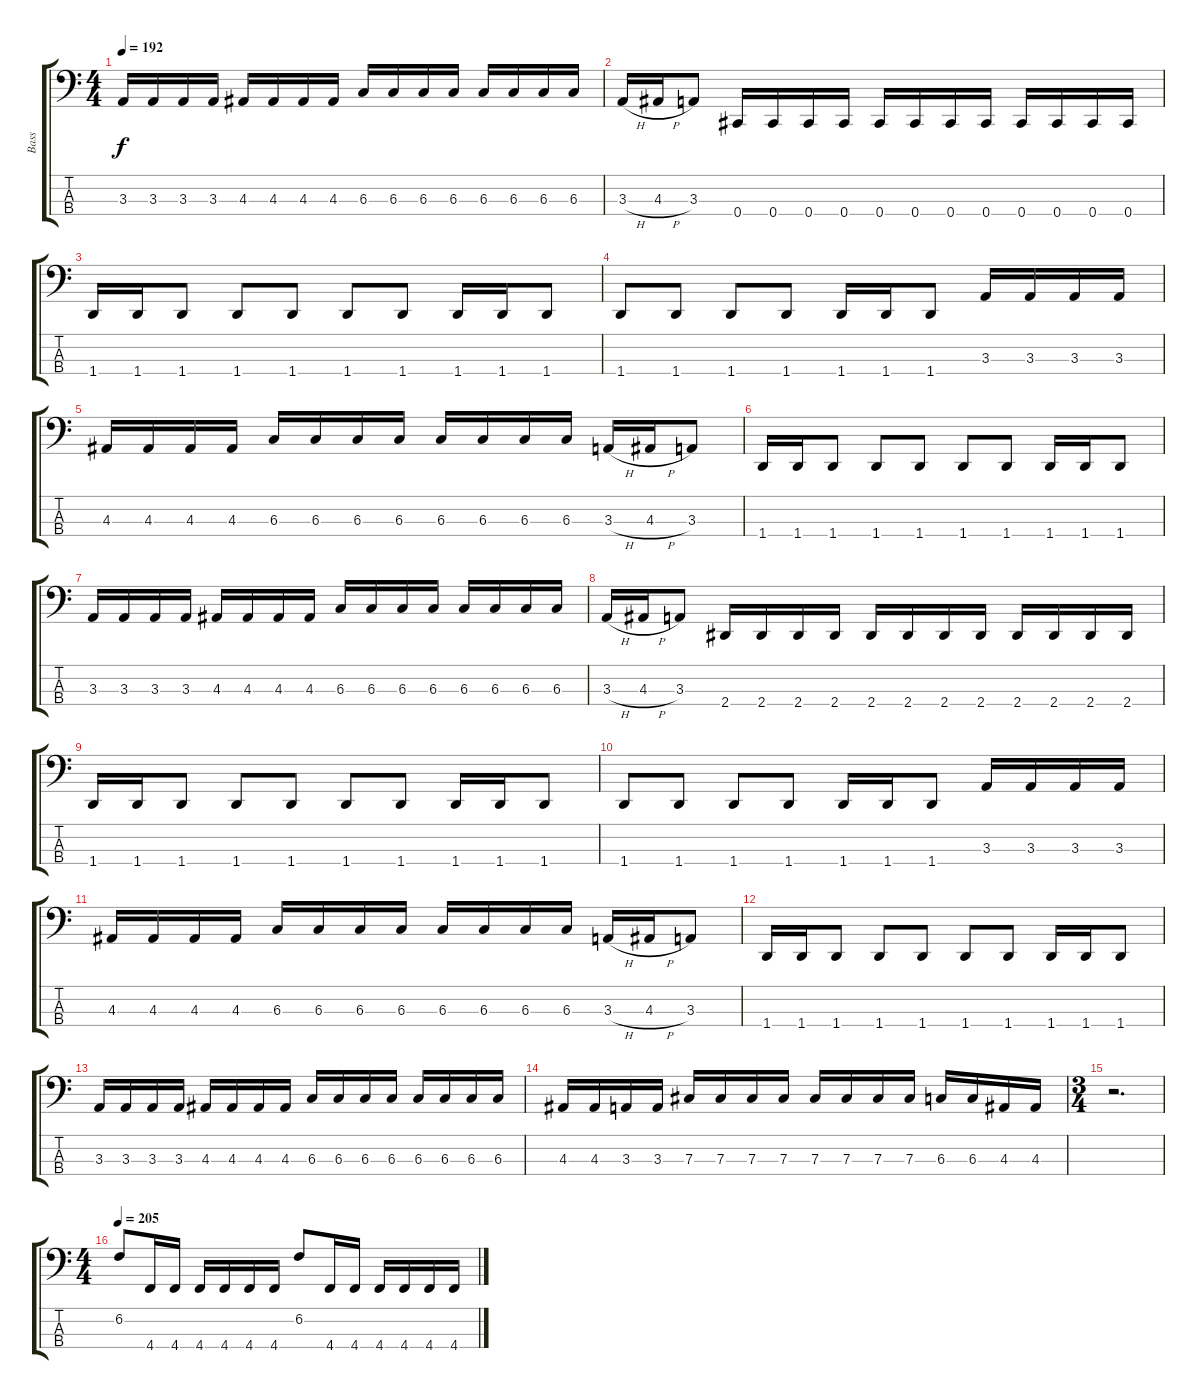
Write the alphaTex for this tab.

\track ("Bass" "Bass") {instrument electricbassfinger}
\staff {score tabs}
\tuning (E2 B1 Gb1 Db1) {hide}
\ts (4 4)
\tempo 192
\clef f4
\ks c
3.3.16{dy f} 3.3.16 3.3.16 3.3.16 4.3.16 4.3.16 4.3.16 4.3.16 6.3.16 6.3.16 6.3.16 6.3.16 6.3.16 6.3.16 6.3.16 6.3.16 |
3.3{h}.16 4.3{h}.16 3.3.8 0.4.16 0.4.16 0.4.16 0.4.16 0.4.16 0.4.16 0.4.16 0.4.16 0.4.16 0.4.16 0.4.16 0.4.16 |
1.4.16 1.4.16 1.4.8 1.4.8 1.4.8 1.4.8 1.4.8 1.4.16 1.4.16 1.4.8 |
1.4.8 1.4.8 1.4.8 1.4.8 1.4.16 1.4.16 1.4.8 3.3.16 3.3.16 3.3.16 3.3.16 |
4.3.16 4.3.16 4.3.16 4.3.16 6.3.16 6.3.16 6.3.16 6.3.16 6.3.16 6.3.16 6.3.16 6.3.16 3.3{h}.16 4.3{h}.16 3.3.8 |
1.4.16 1.4.16 1.4.8 1.4.8 1.4.8 1.4.8 1.4.8 1.4.16 1.4.16 1.4.8 |
3.3.16 3.3.16 3.3.16 3.3.16 4.3.16 4.3.16 4.3.16 4.3.16 6.3.16 6.3.16 6.3.16 6.3.16 6.3.16 6.3.16 6.3.16 6.3.16 |
3.3{h}.16 4.3{h}.16 3.3.8 2.4.16 2.4.16 2.4.16 2.4.16 2.4.16 2.4.16 2.4.16 2.4.16 2.4.16 2.4.16 2.4.16 2.4.16 |
1.4.16 1.4.16 1.4.8 1.4.8 1.4.8 1.4.8 1.4.8 1.4.16 1.4.16 1.4.8 |
1.4.8 1.4.8 1.4.8 1.4.8 1.4.16 1.4.16 1.4.8 3.3.16 3.3.16 3.3.16 3.3.16 |
4.3.16 4.3.16 4.3.16 4.3.16 6.3.16 6.3.16 6.3.16 6.3.16 6.3.16 6.3.16 6.3.16 6.3.16 3.3{h}.16 4.3{h}.16 3.3.8 |
1.4.16 1.4.16 1.4.8 1.4.8 1.4.8 1.4.8 1.4.8 1.4.16 1.4.16 1.4.8 |
3.3.16 3.3.16 3.3.16 3.3.16 4.3.16 4.3.16 4.3.16 4.3.16 6.3.16 6.3.16 6.3.16 6.3.16 6.3.16 6.3.16 6.3.16 6.3.16 |
4.3.16 4.3.16 3.3.16 3.3.16 7.3.16 7.3.16 7.3.16 7.3.16 7.3.16 7.3.16 7.3.16 7.3.16 6.3.16 6.3.16 4.3.16 4.3.16 |
\ts (3 4)
r.2{d} |
\ts (4 4)
\tempo 205
6.2.8 4.4.16 4.4.16 4.4.16 4.4.16 4.4.16 4.4.16 6.2.8 4.4.16 4.4.16 4.4.16 4.4.16 4.4.16 4.4.16
